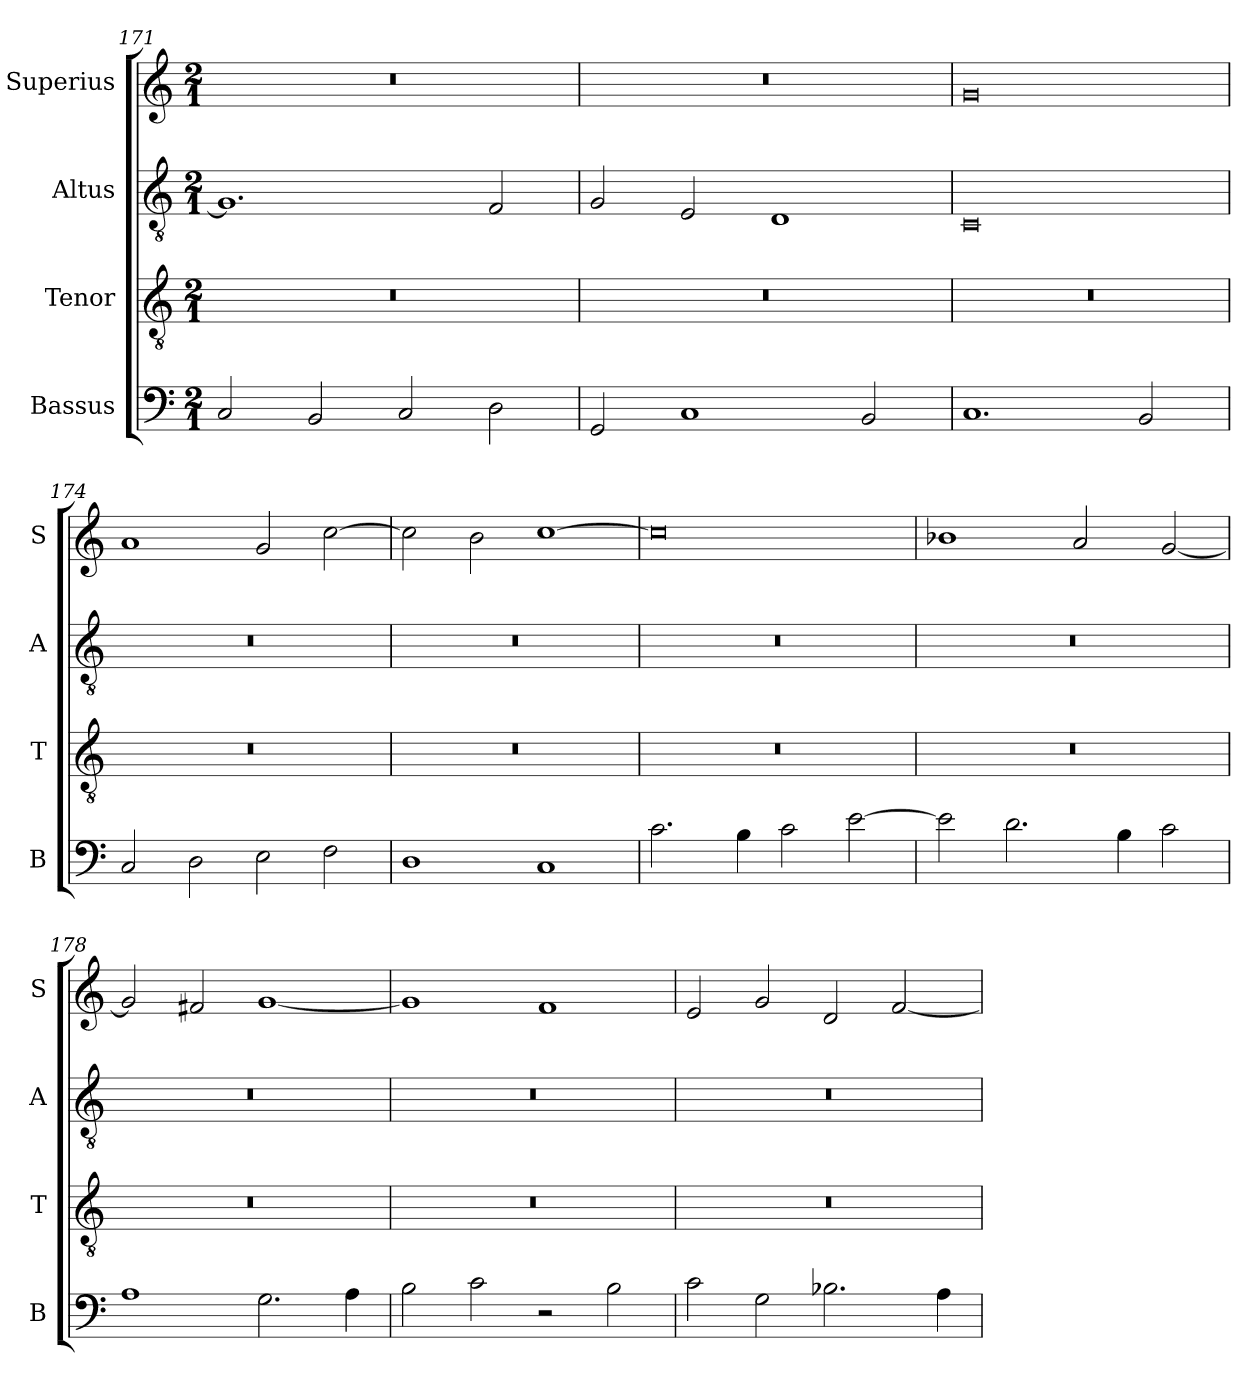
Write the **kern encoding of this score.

**kern	**kern	**kern	**kern
*part4	*part3	*part2	*part1
*staff4	*staff3	*staff2	*staff1
*I"Bassus	*I"Tenor	*I"Altus	*I"Superius
*I'B	*I'T	*I'A	*I'S
*clefF4	*clefGv2	*clefGv2	*clefG2
*k[]	*k[]	*k[]	*k[]
*M2/1	*M2/1	*M2/1	*M2/1
=171	=171	=171	=171
2C/	0r	1.G]	0r
2BB/	.	.	.
2C/	.	.	.
2D\	.	2F/	.
=172	=172	=172	=172
2GG/	0r	2G/	0r
1C	.	2E/	.
.	.	1D	.
2BB/	.	.	.
=173	=173	=173	=173
1.C	0r	0C	0g
2BB/	.	.	.
=174	=174	=174	=174
2C/	0r	0r	1a
2D\	.	.	.
2E\	.	.	2g/
2F\	.	.	[2cc\
=175	=175	=175	=175
1D	0r	0r	2cc\]
.	.	.	2b\
1C	.	.	[1cc
=176	=176	=176	=176
2.c\	0r	0r	0cc]
4B\	.	.	.
2c\	.	.	.
[2e\	.	.	.
=177	=177	=177	=177
2e\]	0r	0r	1b-X
2.d\	.	.	.
.	.	.	2a/
4B\	.	.	.
2c\	.	.	[2g/
=178	=178	=178	=178
1A	0r	0r	2g/]
.	.	.	2f#X/
2.G\	.	.	[1g
4A\	.	.	.
=179	=179	=179	=179
2B\	0r	0r	1g]
2c\	.	.	.
2r	.	.	1f
2B\	.	.	.
=180	=180	=180	=180
2c\	0r	0r	2e/
2G\	.	.	2g/
2.B-X\	.	.	2d/
.	.	.	[2f/
4A\	.	.	.
=	=	=	=
*-	*-	*-	*-
